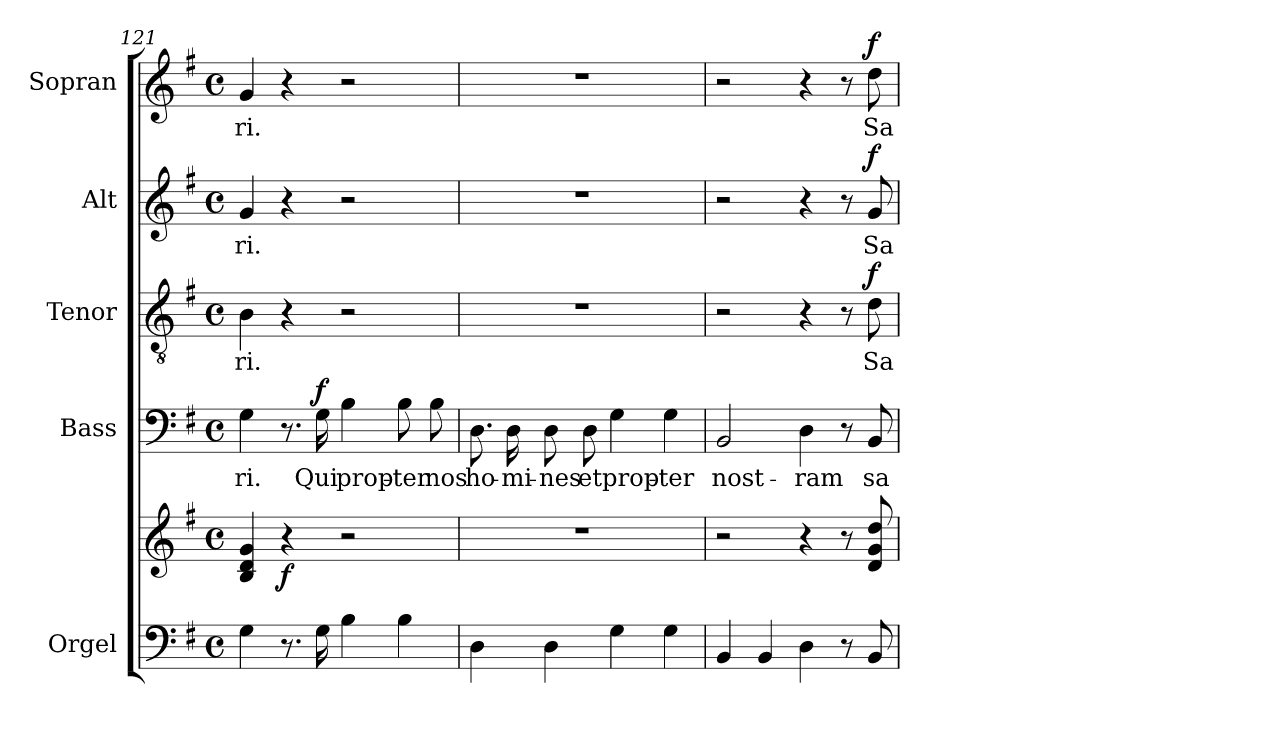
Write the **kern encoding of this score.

**kern	**kern	**dynam	**kern	**text	**dynam	**kern	**text	**dynam	**kern	**text	**dynam	**kern	**text	**dynam
*part5	*part5	*part5	*part4	*part4	*part4	*part3	*part3	*part3	*part2	*part2	*part2	*part1	*part1	*part1
*staff6	*staff5	*staff5/6	*staff4	*staff4	*staff4	*staff3	*staff3	*staff3	*staff2	*staff2	*staff2	*staff1	*staff1	*staff1
*I"Orgel	*	*	*I"Bass	*	*	*I"Tenor	*	*	*I"Alt	*	*	*I"Sopran	*	*
*I'Org.	*	*	*I'B.	*	*	*I'T.	*	*	*I'A.	*	*	*I'S.	*	*
!!LO:PB:g=z
*clefF4	*clefG2	*	*clefF4	*	*	*clefGv2	*	*	*clefG2	*	*	*clefG2	*	*
*k[f#]	*k[f#]	*	*k[f#]	*	*	*k[f#]	*	*	*k[f#]	*	*	*k[f#]	*	*
*G:	*G:	*	*G:	*	*	*G:	*	*	*G:	*	*	*G:	*	*
*M4/4	*M4/4	*	*M4/4	*	*	*M4/4	*	*	*M4/4	*	*	*M4/4	*	*
*met(c)	*met(c)	*	*met(c)	*	*	*met(c)	*	*	*met(c)	*	*	*met(c)	*	*
=121	=121	=121	=121	=121	=121	=121	=121	=121	=121	=121	=121	=121	=121	=121
!	!	!	!	!LO:LY:b	!	!	!LO:LY:b	!	!	!LO:LY:b	!	!	!LO:LY:b	!
4G\	4B/ 4d/ 4g/	.	4G\	-ri.	.	4B\	-ri.	.	4g/	-ri.	.	4g/	-ri.	.
!	!	!LO:DY:b	!	!	!	!	!	!	!	!	!	!	!	!
8.r	4r	f	8.r	.	.	4r	.	.	4r	.	.	4r	.	.
!	!	!	!	!LO:LY:b	!LO:DY:a	!	!	!	!	!	!	!	!	!
16G\	.	.	16G\	Qui	f	.	.	.	.	.	.	.	.	.
!	!	!	!	!LO:LY:b	!	!	!	!	!	!	!	!	!	!
4B\	2r	.	4B\	prop-	.	2r	.	.	2r	.	.	2r	.	.
!	!	!	!	!LO:LY:b	!	!	!	!	!	!	!	!	!	!
4B\	.	.	8B\	-ter	.	.	.	.	.	.	.	.	.	.
!	!	!	!	!LO:LY:b	!	!	!	!	!	!	!	!	!	!
.	.	.	8B\	nos	.	.	.	.	.	.	.	.	.	.
=122	=122	=122	=122	=122	=122	=122	=122	=122	=122	=122	=122	=122	=122	=122
!	!	!	!	!LO:LY:b	!	!	!	!	!	!	!	!	!	!
4D\	1r	.	8.D\	ho-	.	1r	.	.	1r	.	.	1r	.	.
!	!	!	!	!LO:LY:b	!	!	!	!	!	!	!	!	!	!
.	.	.	16D\	-mi-	.	.	.	.	.	.	.	.	.	.
!	!	!	!	!LO:LY:b	!	!	!	!	!	!	!	!	!	!
4D\	.	.	8D\	-nes	.	.	.	.	.	.	.	.	.	.
!	!	!	!	!LO:LY:b	!	!	!	!	!	!	!	!	!	!
.	.	.	8D\	et	.	.	.	.	.	.	.	.	.	.
!	!	!	!	!LO:LY:b	!	!	!	!	!	!	!	!	!	!
4G\	.	.	4G\	prop-	.	.	.	.	.	.	.	.	.	.
!	!	!	!	!LO:LY:b	!	!	!	!	!	!	!	!	!	!
4G\	.	.	4G\	-ter	.	.	.	.	.	.	.	.	.	.
=123	=123	=123	=123	=123	=123	=123	=123	=123	=123	=123	=123	=123	=123	=123
!	!	!	!	!LO:LY:b	!	!	!	!	!	!	!	!	!	!
4BB/	2r	.	2BB/	nost-	.	2r	.	.	2r	.	.	2r	.	.
4BB/	.	.	.	.	.	.	.	.	.	.	.	.	.	.
!	!	!	!	!LO:LY:b	!	!	!	!	!	!	!	!	!	!
4D\	4r	.	4D\	-ram	.	4r	.	.	4r	.	.	4r	.	.
8r	8r	.	8r	.	.	8r	.	.	8r	.	.	8r	.	.
!	!	!	!	!LO:LY:b	!	!	!LO:LY:b	!LO:DY:a	!	!LO:LY:b	!LO:DY:a	!	!LO:LY:b	!LO:DY:a
8BB/	8d/ 8g/ 8dd/	.	8BB/	sa-	.	8d\	Sa-	f	8g/	Sa-	f	8dd\	Sa-	f
=	=	=	=	=	=	=	=	=	=	=	=	=	=	=
*-	*-	*-	*-	*-	*-	*-	*-	*-	*-	*-	*-	*-	*-	*-
